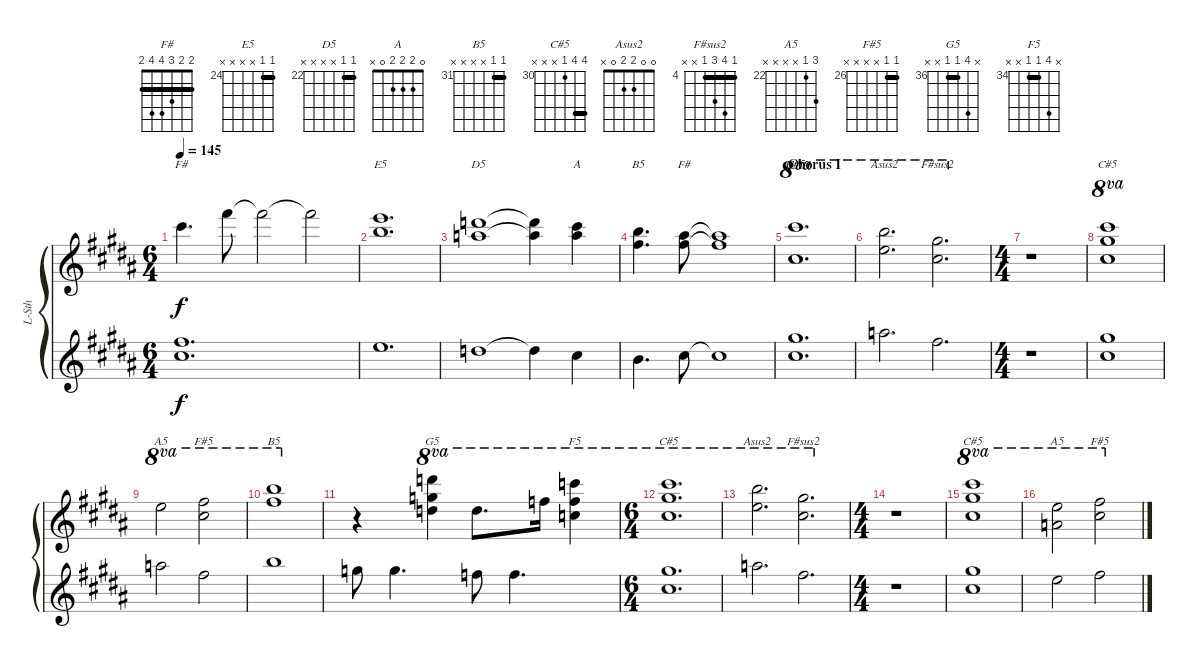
\defaultSystemsLayout 4
\bracketExtendMode groupsimilarinstruments
\otherSystemsTrackNameOrientation horizontal
\track ("Pads / Strings" "L-Sth") {multiBarRest instrument lead7fifths}
\staff {score}
\tuning (E4 B3 G3 D3 A2 E2)
\chord ("F#" 2 2 3 4 4 2) {showfingering false barre (2 2)}
\chord ("E5" 24 24 x x x x) {firstfret 24 showfingering false barre 24}
\chord ("D5" 22 22 x x x x) {firstfret 22 showfingering false barre 22}
\chord ("A" 0 2 2 2 0 x) {showfingering false}
\chord ("B5" 19 19 x x x x) {firstfret 19 showfingering false barre 19}
\chord ("C#5" x x 6 6 4 x) {firstfret 4 showfingering false}
\chord ("Asus2" 0 0 2 2 0 x) {showfingering false}
\chord ("F#sus2" 4 7 6 4 x x) {firstfret 4 showfingering false barre 4}
\chord ("C#5" 33 33 30 x x x) {firstfret 30 showfingering false barre 33}
\chord ("A5" x x 2 2 0 x) {showfingering false barre 2}
\chord ("F#5" 26 26 x x x x) {firstfret 26 showfingering false barre 26}
\chord ("B5" 31 31 x x x x) {firstfret 31 showfingering false barre 31}
\chord ("G5" x 39 36 36 x x) {firstfret 36 showfingering false barre 36}
\chord ("F5" x 37 34 34 x x) {firstfret 34 showfingering false barre 34}
\chord ("A5" 24 22 x x x x) {firstfret 22 showfingering false}
\ts (6 4)
\tempo 145
\clef g2
\ks b
21.1{acc #}.4{d ch "F#" dy f} 26.1{acc #}.8 26.1{t acc #}.2 26.1{t acc #}.2 |
(24.1{acc forcenatural} 24.2{acc forcenatural}).1{d ch "E5"} |
(22.2{acc forcenatural} 22.1{acc forcenatural}).1{ch "D5"} (22.2{t acc forcenatural} 22.1{t acc forcenatural}).4 (26.2{acc #} 26.3{acc forcenatural}).4{ch "A"} |
(19.1{acc forcenatural} 19.2{acc #}).4{d ch "B5"} (23.3{acc #} 23.2{acc #}).8{ch "F#"} (23.3{t acc #} 23.2{t acc #}).1 |
\beaming (8 2 2 2 2 2 2)
\section ("" "Chorus I")
(30.3{acc #} 33.1{acc #}).1{d ch "C#5" ot 8va} |
(31.1{acc forcenatural} 29.2{acc forcenatural}).2{d ch "Asus2" ot 8va} (28.1{acc #} 26.2{acc #}).2{d ch "F#sus2" ot 8va} |
\ts (4 4)
r.1 |
(30.3{acc #} 33.2{acc #} 33.1{acc #}).1{ch "C#5" ot 8va} |
24.1{acc forcenatural}.2{ch "A5" ot 8va} (26.2{acc #} 26.1{acc #}).2{ch "F#5" ot 8va} |
(31.2{acc #} 31.1{acc forcenatural}).1{ch "B5" ot 8va} |
r.4 (36.4{acc forcenatural} 36.3{acc forcenatural} 39.2{acc forcenatural}).4{ch "G5" ot 8va} 36.4{acc forcenatural}.8{d ot 8va} 34.3{acc forcenatural}.16{ot 8va} (34.3{acc forcenatural} 34.4{acc forcenatural} 37.2{acc forcenatural}).4{ch "F5" ot 8va} |
\ts (6 4)
(30.3{acc #} 33.2{acc #} 33.1{acc #}).1{d ch "C#5" ot 8va} |
(31.1{acc forcenatural} 29.2{acc forcenatural}).2{d ch "Asus2" ot 8va} (28.1{acc #} 26.2{acc #}).2{d ch "F#sus2" ot 8va} |
\ts (4 4)
r.1 |
(30.3{acc #} 33.2{acc #} 33.1{acc #}).1{ch "C#5" ot 8va} |
(24.1{acc forcenatural} 22.2{acc forcenatural}).2{ch "A5" ot 8va} (26.1{acc #} 26.2{acc #}).2{ch "F#5" ot 8va}
\staff {score}
\tuning (E4 B3 G3 D3 A2 E2)
\clef g2
\ottava regular
\simile none
\ks b
(14.2{acc #} 14.1{acc #}).1{d dy f} |
12.1{acc forcenatural}.1{d} |
10.1{acc forcenatural}.1 10.1{t acc forcenatural}.4 9.1{acc #}.4 |
7.1{acc forcenatural}.4{d} 9.1{acc #}.8 9.1{t acc #}.1 |
(14.2{acc #} 16.1{acc #}).1{d} |
17.1{acc forcenatural}.2{d} 14.1{acc #}.2{d} |
r.1 |
(16.1{acc #} 14.2{acc #}).1 |
17.1{acc forcenatural}.2 14.1{acc #}.2 |
19.1{acc forcenatural}.1 |
15.1{acc forcenatural}.8 15.1{acc forcenatural}.4{d} 13.1{acc forcenatural}.8 13.1{acc forcenatural}.4{d} |
(16.1{acc #} 14.2{acc #}).1{d} |
17.1{acc forcenatural}.2{d} 14.1{acc #}.2{d} |
r.1 |
(16.1{acc #} 14.2{acc #}).1 |
12.1{acc forcenatural}.2 14.1{acc #}.2
